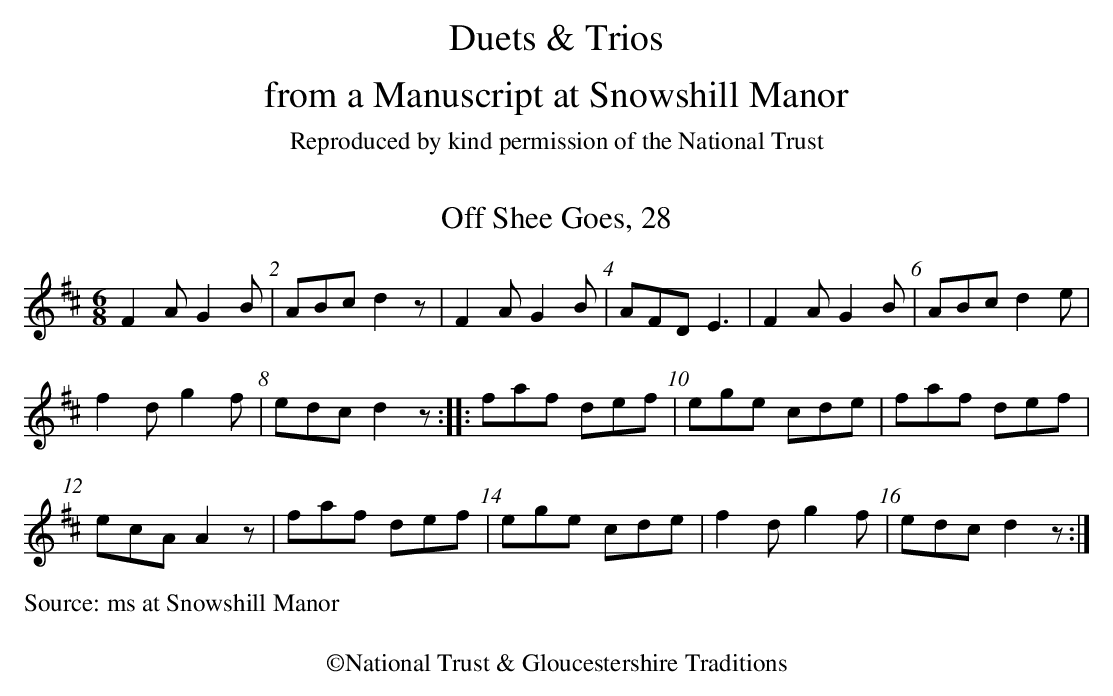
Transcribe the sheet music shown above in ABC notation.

X:1
T:Off Shee Goes, 28
M:6/8
L:1/8
K:D
F2AG2B|ABc d2z|F2AG2B|AFDE3|\
F2AG2B|ABc d2e|
f2dg2f|edcd2z::faf def|ege cde| faf def|
ecA A2z|faf def|ege cde|f2dg2f|edcd2z:|
